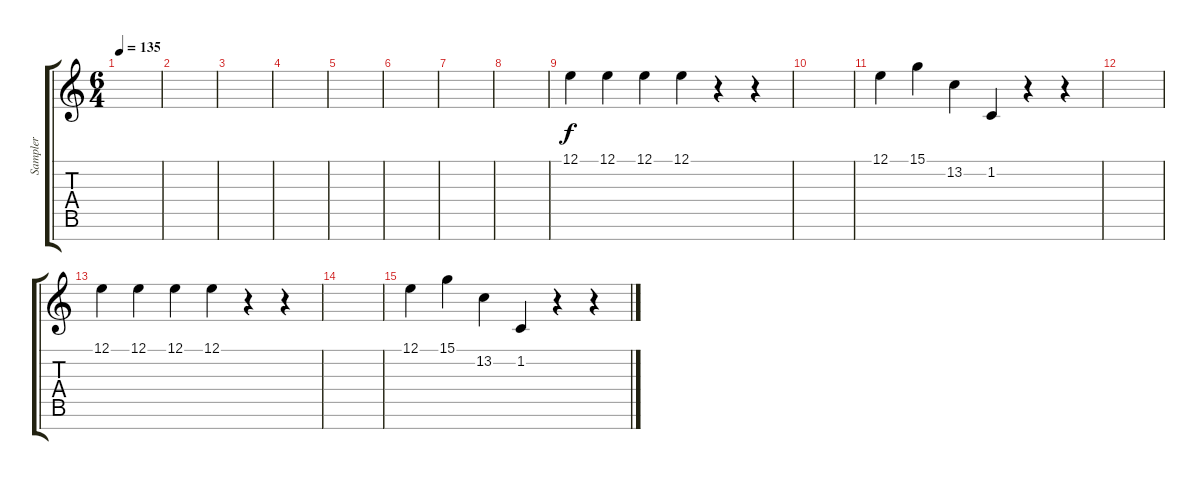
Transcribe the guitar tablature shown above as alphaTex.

\track ("Sampler" "Sampler") {instrument vibraphone}
\staff {score tabs}
\tuning (E4 B3 G3 D3 A2 E2 B1) {hide}
\ts (6 4)
\tempo 135
\clef g2
\ks c
|
|
|
|
|
|
|
|
12.1.4 12.1.4 12.1.4 12.1.4 r.4 r.4 |
|
12.1.4 15.1.4 13.2.4 1.2.4 r.4 r.4 |
|
12.1.4 12.1.4 12.1.4 12.1.4 r.4 r.4 |
|
12.1.4 15.1.4 13.2.4 1.2.4 r.4 r.4
